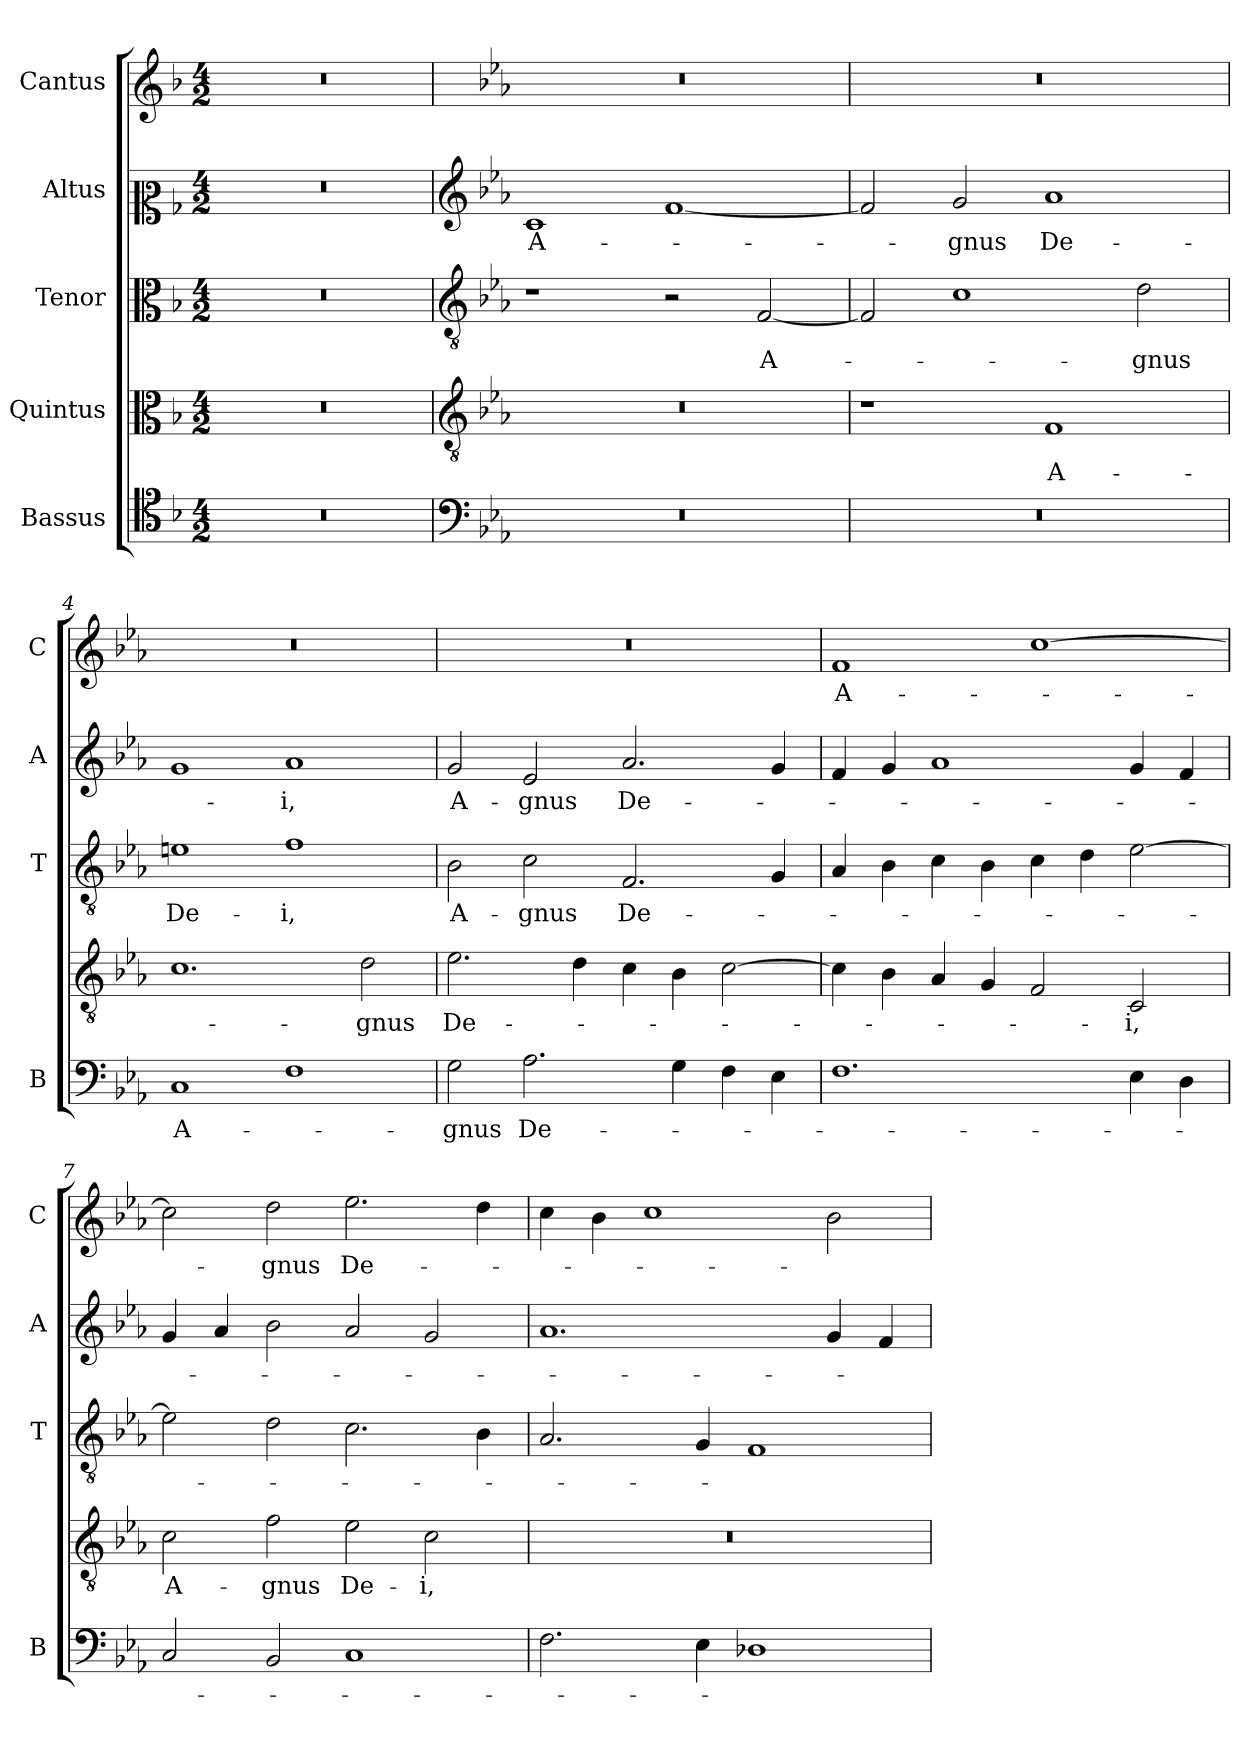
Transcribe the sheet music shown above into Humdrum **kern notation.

**kern	**text	**kern	**text	**kern	**text	**kern	**text	**kern	**text
*part5	*part5	*part4	*part4	*part3	*part3	*part2	*part2	*part1	*part1
*staff5	*staff5	*staff4	*staff4	*staff3	*staff3	*staff2	*staff2	*staff1	*staff1
*I"Bassus	*	*I"Quintus	*	*I"Tenor	*	*I"Altus	*	*I"Cantus	*
*I'B	*	*	*	*I'T	*	*I'A	*	*I'C	*
*clefC4	*	*clefC3	*	*clefC3	*	*clefC2	*	*clefG2	*
*k[b-]	*	*k[b-]	*	*k[b-]	*	*k[b-]	*	*k[b-]	*
*F:	*	*F:	*	*F:	*	*F:	*	*F:	*
*M4/2	*	*M4/2	*	*M4/2	*	*M4/2	*	*M4/2	*
=1	=1	=1	=1	=1	=1	=1	=1	=1	=1
0r	.	0r	.	0r	.	0r	.	0r	.
=2	=2	=2	=2	=2	=2	=2	=2	=2	=2
*clefF4	*	*clefGv2	*	*clefGv2	*	*clefG2	*	*	*
*k[b-e-a-]	*	*k[b-e-a-]	*	*k[b-e-a-]	*	*k[b-e-a-]	*	*k[b-e-a-]	*
*E-:	*	*E-:	*	*E-:	*	*E-:	*	*E-:	*
!	!	!	!	!	!	!	!LO:LY:b	!	!
0r	.	0r	.	1r	.	1c	A-	0r	.
.	.	.	.	2r	.	[1f	.	.	.
!	!	!	!	!	!LO:LY:b	!	!	!	!
.	.	.	.	[2F/	A-	.	.	.	.
=3	=3	=3	=3	=3	=3	=3	=3	=3	=3
0r	.	1r	.	2F/]	.	2f/]	.	0r	.
!	!	!	!	!	!	!	!LO:LY:b	!	!
.	.	.	.	1c	.	2g/	-gnus	.	.
!	!	!	!LO:LY:b	!	!	!	!LO:LY:b	!	!
.	.	1F	A-	.	.	1a-	De-	.	.
!	!	!	!	!	!LO:LY:b	!	!	!	!
.	.	.	.	2d\	-gnus	.	.	.	.
=4	=4	=4	=4	=4	=4	=4	=4	=4	=4
!	!LO:LY:b	!	!	!	!LO:LY:b	!	!	!	!
1C	A-	1.c	.	1en	De-	1g	.	0r	.
!	!	!	!	!	!LO:LY:b	!	!LO:LY:b	!	!
1F	.	.	.	1f	-i,	1a-	-i,	.	.
!	!	!	!LO:LY:b	!	!	!	!	!	!
.	.	2d\	-gnus	.	.	.	.	.	.
=5	=5	=5	=5	=5	=5	=5	=5	=5	=5
!	!LO:LY:b	!	!LO:LY:b	!	!LO:LY:b	!	!LO:LY:b	!	!
2G\	-gnus	2.e-\	De-	2B-\	A-	2g/	A-	0r	.
!	!LO:LY:b	!	!	!	!LO:LY:b	!	!LO:LY:b	!	!
2.A-\	De-	.	.	2c\	-gnus	2e-/	-gnus	.	.
.	.	4d\	.	.	.	.	.	.	.
!	!	!	!	!	!LO:LY:b	!	!LO:LY:b	!	!
.	.	4c\	.	2.F/	De-	2.a-/	De-	.	.
4G\	.	4B-\	.	.	.	.	.	.	.
4F\	.	[2c\	.	.	.	.	.	.	.
4E-\	.	.	.	4G/	.	4g/	.	.	.
!!LO:LB:g=z
=6	=6	=6	=6	=6	=6	=6	=6	=6	=6
!	!	!	!	!	!	!	!	!	!LO:LY:b
1.F	.	4c\]	.	4A-/	.	4f/	.	1f	A-
.	.	4B-\	.	4B-\	.	4g/	.	.	.
.	.	4A-/	.	4c\	.	1a-	.	.	.
.	.	4G/	.	4B-\	.	.	.	.	.
.	.	2F/	.	4c\	.	.	.	[1cc	.
.	.	.	.	4d\	.	.	.	.	.
!	!	!	!LO:LY:b	!	!	!	!	!	!
4E-\	.	2C/	-i,	[2e-\	.	4g/	.	.	.
4D\	.	.	.	.	.	4f/	.	.	.
=7	=7	=7	=7	=7	=7	=7	=7	=7	=7
!	!	!	!LO:LY:b	!	!	!	!	!	!
2C/	.	2c\	A-	2e-\]	.	4g/	.	2cc\]	.
.	.	.	.	.	.	4a-/	.	.	.
!	!	!	!LO:LY:b	!	!	!	!	!	!LO:LY:b
2BB-/	.	2f\	-gnus	2d\	.	2b-\	.	2dd\	-gnus
!	!	!	!LO:LY:b	!	!	!	!	!	!LO:LY:b
1C	.	2e-\	De-	2.c\	.	2a-/	.	2.ee-\	De-
!	!	!	!LO:LY:b	!	!	!	!	!	!
.	.	2c\	-i,	.	.	2g/	.	.	.
.	.	.	.	4B-\	.	.	.	4dd\	.
=8	=8	=8	=8	=8	=8	=8	=8	=8	=8
2.F\	.	0r	.	2.A-/	.	1.a-	.	4cc\	.
.	.	.	.	.	.	.	.	4b-\	.
.	.	.	.	.	.	.	.	1cc	.
4E-\	.	.	.	4G/	.	.	.	.	.
1D-X	.	.	.	1F	.	.	.	.	.
.	.	.	.	.	.	4g/	.	2b-\	.
.	.	.	.	.	.	4f/	.	.	.
=	=	=	=	=	=	=	=	=	=
*-	*-	*-	*-	*-	*-	*-	*-	*-	*-
